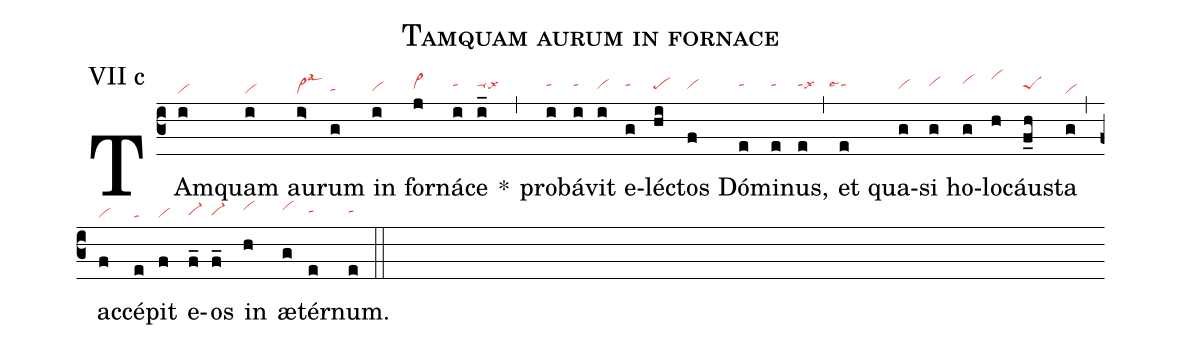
name: Tamquam aurum in fornace;
annotation: VII c;
mode: 7;
nabc-lines: 1;
%%
(c3)
TAm(i|vi)quam(i|vi) au(i>|vi>lsal3)rum(g|tahg) in(i|vihg) for(j|vi>hh)ná(i|tahi)ce(i_|ta-hilsx6) *(,)
pro(i|tahi)bá(i|tahi)vit(i|vihh) e(g|tahi)léc(hi|pehh)tos(f|vihh) Dó(e|tahi)mi(e|tahi)nus,(e|tahilsx6) (,)
et(e|```tahilse1) qua(g|vihh)si(g|vihi) ho(g|vihj)lo(h|vihl)cáu(f_h|peShh)sta(g|vi) (,)
ac(f|vi)cé(e|ta)pit(f|vi) e(f_|vi-hg)os(f_|vi-hg) in(h|vihi) æ(g|vihi)tér(e|tahh)num.(e|tahh) (::)
